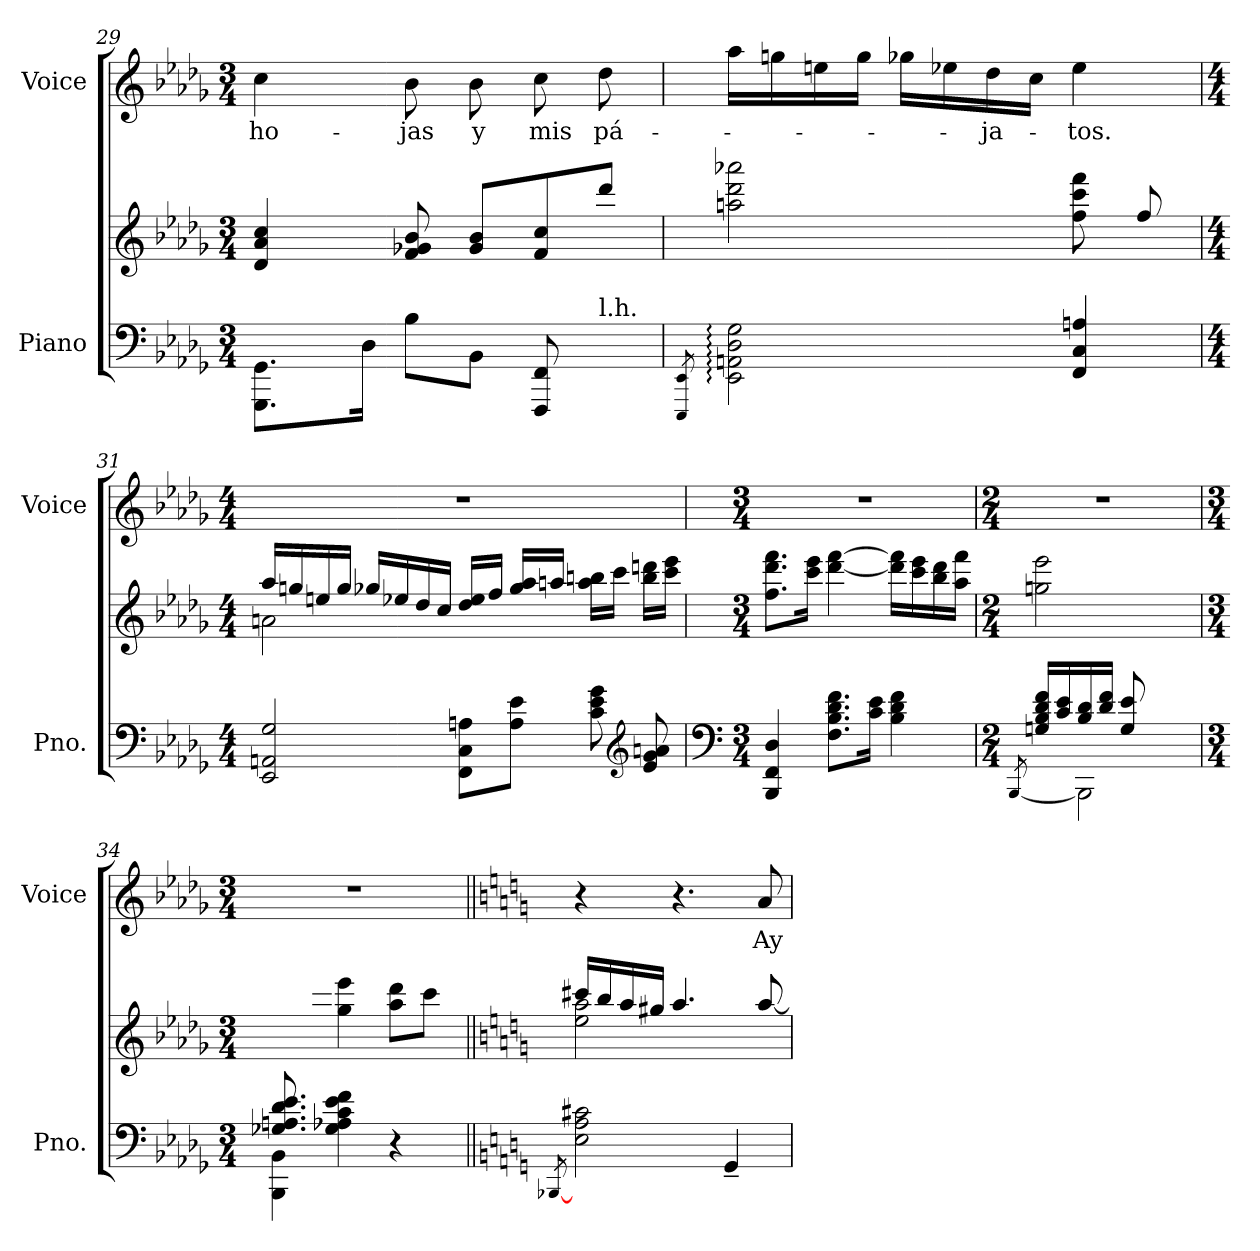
**kern	**kern	**kern	**text
*part2	*part2	*part1	*part1
*staff3	*staff2	*staff1	*staff1
*I"Piano	*	*I"Voice	*
*I'Pno.	*	*I'Voice	*
!!LO:LB:g=z
*clefF4	*clefG2	*clefG2	*
*k[b-e-a-d-g-]	*k[b-e-a-d-g-]	*k[b-e-a-d-g-]	*
*D-:	*D-:	*D-:	*
*M3/4	*M3/4	*M3/4	*
=29	=29	=29	=29
*	*^	*	*
!	!	!	!	!LO:LY:b:color=#000000
8.GGG-i\ 8.GG-iL	4d-i/ 4a-i 4cci	8ryy	4cci\	ho-
*	*v	*v	*	*
*X8ba	*	*	*
16D-i\Jk	.	.	.
!	!	!	!LO:LY:b:color=#000000
8B-i\L	8fi/ 8g-Xi 8b-i	8b-i\	-jas
!	!	!	!LO:LY:b:color=#000000
8BB-i\J	8g-i/ 8b-iL	8b-i\	y
!	!	!	!LO:LY:b:color=#000000
8FFFi/ 8FFiL	8fi/ 8cci	8cci\	mis
*	*8ba	*	*
*	*^	*	*
!LO:TX:a:t=l.h.	!	!	!	!
!	!	!	!	!LO:LY:b:color=#000000
8ryy	8dd-i/J	8e-i\J	8dd-i\	pá-
*	*v	*v	*	*
=30	=30	=30	=30
8qEEE-i/ 8qEE-i	.	.	.
*X8ba	*	*	*
2EE-i\: 2AAni: 2D-i: 2G-i:	2ani\ 2dd-i 2aa-Xi	16aa-i\LL	.
.	.	16ggni\	.
.	.	16eeni\	.
.	.	16ggi\JJ	.
.	.	16gg-Xi\LL	.
.	.	16ee-Xi\	.
!	!	!	!LO:LY:b:color=#000000
.	.	16dd-i\	-ja-
.	.	16cci\JJ	.
!	!	!	!LO:LY:b:color=#000000
4FFi/ 4Ci 4Ai	8fi\ 8cci 8ffi	4ee-i\	-tos.
*	*8ba	*	*
.	8fi/	.	.
!!LO:PB:g=z
=31	=31	=31	=31
*M4/4	*M4/4	*M4/4	*
*	*^	*	*
2EE-i/ 2AAni 2G-i	16a-i/LL	2Ani\	1r	.
.	16gni/	.	.	.
.	16eni/	.	.	.
.	16gi/JJ	.	.	.
.	16g-Xi/LL	.	.	.
.	16e-Xi/	.	.	.
.	16d-i/	.	.	.
.	16ci/JJ	.	.	.
8FFi\ 8Ci 8AniL	16d-i/ 16e-iLL	2ryy	.	.
.	16fi/JJ	.	.	.
8Ai\ 8e-iJ	16g-i/ 16a-iLL	.	.	.
.	16ani/JJ	.	.	.
8ci\ 8e-i 8g-i	16ai\ 16bniLL	.	.	.
.	16cci\JJ	.	.	.
*clefG2	*	*	*	*
8e-i/ 8g-i 8ani	16bi\ 16ddniLL	.	.	.
.	16cci\ 16ee-iJJ	.	.	.
*	*v	*v	*	*
=32	=32	=32	=32
*clefF4	*	*	*
*M3/4	*M3/4	*M3/4	*
!	!	!LO:N:vis=1	!
4BBB-i/ 4FFi 4D-i	8.fi\ 8.dd-i 8.ffiL	2.r	.
.	16cci\ 16ee-iJk	.	.
8.Fi\ 8.B-i 8.d-i 8.fiL	[<4dd-i\ [>4ffi	.	.
16ci\ 16e-iJk	.	.	.
4B-i\ 4d-i 4fi	16dd-i\] 16ffi]LL	.	.
.	16cci\ 16ee-i	.	.
.	16b-i\ 16dd-i	.	.
.	16a-i\ 16ffiJJ	.	.
!!LO:LB:g=z
=33	=33	=33	=33
*M2/4	*M2/4	*M2/4	*
*^	*	*	*
[<8qBBB-i/	8qryy	.	.	.
*	*	*^	*	*
!	!	!	!	!LO:N:vis=1	!
16Gni/ 16B-i 16d-i 16fiLL	2BBB-i\]	2gni\ 2ee-i	4.ryy	2r	.
16ci/ 16e-i	.	.	.	.	.
16B-i/ 16d-i	.	.	.	.	.
16d-i/ 16fiJJ	.	.	.	.	.
8Gi/ 8e-iL	.	.	.	.	.
8ryy	.	.	8Gi\ 8e-iJ	.	.
*	*	*v	*v	*	*
=34	=34	=34	=34	=34
*M3/4	*	*M3/4	*M3/4	*
*	*	*^	*	*
!	!	!	!	!LO:N:vis=1	!
*	*	*v	*v	*	*
8.G-Xi/ 8.Ani 8.d-i 8.e-iL	4BBB-i\ 4BB-i	8.ryy	2.r	.
2ryy	.	16ani\ 16dd-iJk	.	.
.	4G-i\ 4A-i 4ci 4e-i 4fi	4g-i\ 4ee-i	.	.
.	4r	8ai\ 8dd-iL	.	.
.	.	8cci\J	.	.
16ryy	.	.	.	.
*v	*v	*	*	*
=35||	=35||	=35||	=35||
*k[]	*k[]	*k[]	*
*C:	*C:	*C:	*
[<8qBBB-Xi/	.	.	.
*	*^	*	*
2Ei\ 2Ai 2c#Xi	16cc#Xi/LL	2ei\ 2ai	4r	.
.	16bi/	.	.	.
.	16ai/	.	.	.
.	16g#Xi/JJ	.	.	.
.	4.ai/	.	4.r	.
4GG~i/	.	4ryy	.	.
!	!	!	!	!LO:LY:b:color=#000000
.	[<8ai/	.	8ai/	Ay
*	*v	*v	*	*
=	=	=	=
*-	*-	*-	*-
